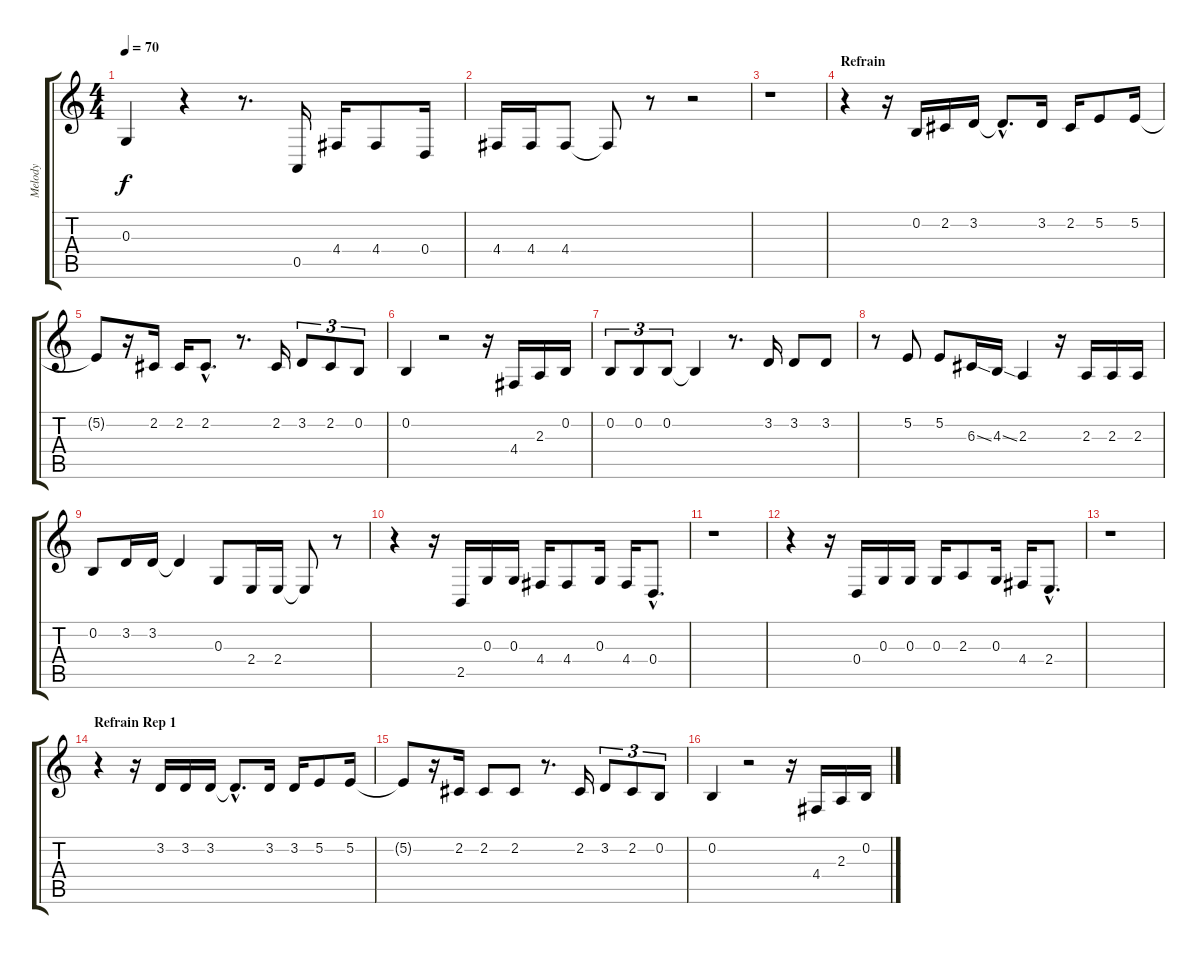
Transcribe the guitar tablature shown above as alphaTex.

\track ("Melody" "Melody") {instrument vibraphone}
\staff {score tabs}
\tuning (E4 B3 G3 D3 A2 E2) {hide}
\ts (4 4)
\tempo 70
\clef g2
\ks c
0.3.4{dy f} r.4 r.8{d} 0.5.16 4.4.16 4.4.8 0.4.16 |
4.4.16 4.4.16 4.4.8 4.4{t}.8 r.8 r.2 |
r.1 |
\section ("" "Refrain")
r.4 r.16 0.2.16 2.2.16 3.2.16 3.2{hac t}.8{d} 3.2.16 2.2.16 5.2.8 5.2.16 |
5.2{t}.8 r.16 2.2.16 2.2.16 2.2{hac}.8{d} r.8{d} 2.2.16 3.2.8{tu (3 2)} 2.2.8{tu (3 2)} 0.2.8{tu (3 2)} |
0.2.4 r.2 r.16 4.4.16 2.3.16 0.2.16 |
0.2.8{tu (3 2)} 0.2.8{tu (3 2)} 0.2.8{tu (3 2)} 0.2{t}.4 r.8{d} 3.2.16 3.2.8 3.2.8 |
r.8 5.2.8 5.2.8 6.3{ss}.16 4.3{ss}.16 2.3.4 r.16 2.3.16 2.3.16 2.3.16 |
0.2.8 3.2.16 3.2.16 3.2{t}.4 0.3.8 2.4.16 2.4.16 2.4{t}.8 r.8 |
r.4 r.16 2.5.16 0.3.16 0.3.16 4.4.16 4.4.8 0.3.16 4.4.16 0.4{hac}.8{d} |
r.1 |
r.4 r.16 0.4.16 0.3.16 0.3.16 0.3.16 2.3.8 0.3.16 4.4.16 2.4{hac}.8{d} |
r.1 |
\section ("" "Refrain Rep 1")
r.4 r.16 3.2.16 3.2.16 3.2.16 3.2{hac t}.8{d} 3.2.16 3.2.16 5.2.8 5.2.16 |
5.2{t}.8 r.16 2.2.16 2.2.8 2.2.8 r.8{d} 2.2.16 3.2.8{tu (3 2)} 2.2.8{tu (3 2)} 0.2.8{tu (3 2)} |
0.2.4 r.2 r.16 4.4.16 2.3.16 0.2.16
